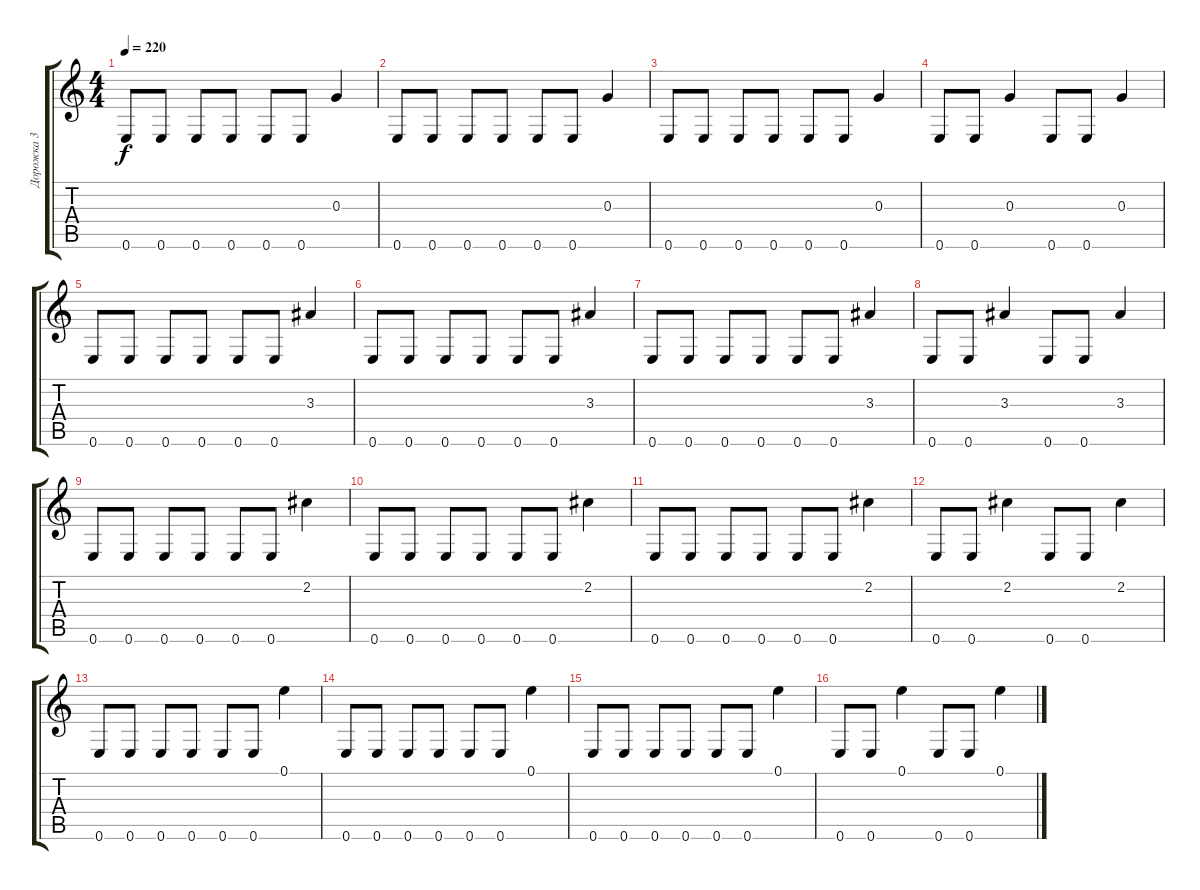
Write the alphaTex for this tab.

\track ("Дорожка 3" "Дорожка 3") {instrument distortionguitar}
\staff {score tabs}
\tuning (E4 B3 G3 D3 A2 E2) {hide}
\ts (4 4)
\tempo 220
\clef g2
\ks c
0.6.8{dy f} 0.6.8 0.6.8 0.6.8 0.6.8 0.6.8 0.3.4 |
0.6.8 0.6.8 0.6.8 0.6.8 0.6.8 0.6.8 0.3.4 |
0.6.8 0.6.8 0.6.8 0.6.8 0.6.8 0.6.8 0.3.4 |
0.6.8 0.6.8 0.3.4 0.6.8 0.6.8 0.3.4 |
0.6.8 0.6.8 0.6.8 0.6.8 0.6.8 0.6.8 3.3.4 |
0.6.8 0.6.8 0.6.8 0.6.8 0.6.8 0.6.8 3.3.4 |
0.6.8 0.6.8 0.6.8 0.6.8 0.6.8 0.6.8 3.3.4 |
0.6.8 0.6.8 3.3.4 0.6.8 0.6.8 3.3.4 |
0.6.8 0.6.8 0.6.8 0.6.8 0.6.8 0.6.8 2.2.4 |
0.6.8 0.6.8 0.6.8 0.6.8 0.6.8 0.6.8 2.2.4 |
0.6.8 0.6.8 0.6.8 0.6.8 0.6.8 0.6.8 2.2.4 |
0.6.8 0.6.8 2.2.4 0.6.8 0.6.8 2.2.4 |
0.6.8 0.6.8 0.6.8 0.6.8 0.6.8 0.6.8 0.1.4 |
0.6.8 0.6.8 0.6.8 0.6.8 0.6.8 0.6.8 0.1.4 |
0.6.8 0.6.8 0.6.8 0.6.8 0.6.8 0.6.8 0.1.4 |
0.6.8 0.6.8 0.1.4 0.6.8 0.6.8 0.1.4
